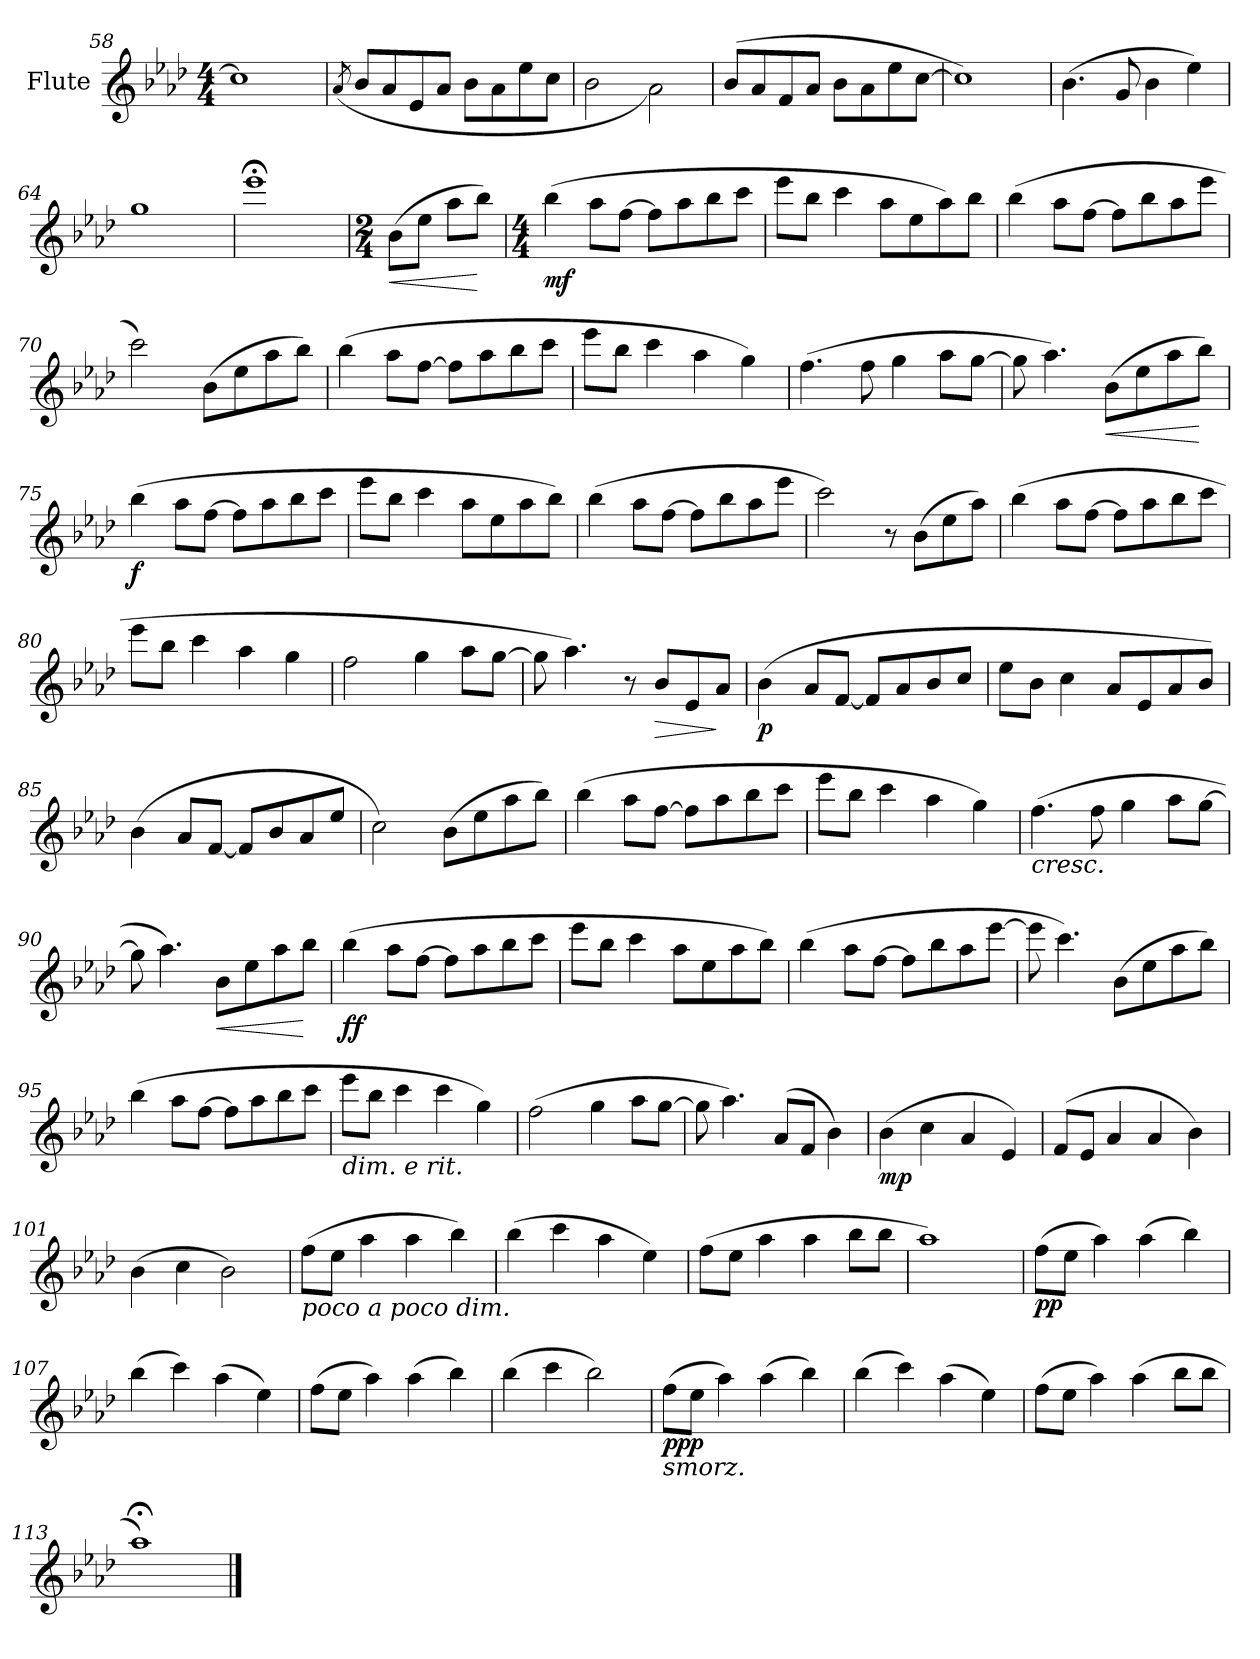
**kern	**dynam
*part1	*part1
*staff1	*staff1
*I"Flute	*
*I'Fl.	*
*clefG2	*
*k[b-e-a-d-]	*
*A-:	*
*M4/4	*
=58	=58
1cci]	.
=59	=59
(8qa-i/	.
8b-i/L	.
8a-i/	.
8e-i/	.
8a-i/J	.
8b-i\L	.
8a-i\	.
8ee-i\	.
8cci\J	.
=60	=60
2b-i\	.
2a-i\)	.
!!LO:LB:g=z
=61	=61
(8b-i/L	.
8a-i/	.
8fi/	.
8a-i/J	.
8b-i\L	.
8a-i\	.
8ee-i\	.
[8cci\J	.
=62	=62
1cci])	.
=63	=63
(4.b-i\	.
8gi/	.
4b-i\	.
4ee-i\)	.
=64	=64
1ggi	.
=65	=65
1eee-;i	.
=66	=66
*M2/4	*
!	!LO:HP:b
(8b-i\L	<
8ee-i\J	.
8aa-i\L	.
8bb-i\J)	[
!!LO:LB:g=z
=67	=67
*M4/4	*
(4bb-i\	mf
8aa-i\L	.
[8ffi\J	.
8ffi\L]	.
8aa-i\	.
8bb-i\	.
8ccci\J	.
=68	=68
8eee-i\L	.
8bb-i\J	.
4ccci\	.
8aa-i\L	.
8ee-i\	.
8aa-i\)	.
8bb-i\J	.
=69	=69
(4bb-i\	.
8aa-i\L	.
[8ffi\J	.
8ffi\L]	.
8bb-i\	.
8aa-i\	.
8eee-i\J	.
=70	=70
2ccci\)	.
(8b-i\L	.
8ee-i\	.
8aa-i\	.
8bb-i\J)	.
!!LO:LB:g=z
=71	=71
(4bb-i\	.
8aa-i\L	.
[8ffi\J	.
8ffi\L]	.
8aa-i\	.
8bb-i\	.
8ccci\J	.
=72	=72
8eee-i\L	.
8bb-i\J	.
4ccci\	.
4aa-i\	.
4ggi\)	.
=73	=73
(4.ffi\	.
8ffi\	.
4ggi\	.
8aa-i\L	.
[8ggi\J	.
=74	=74
8ggi\]	.
4.aa-i\)	.
!	!LO:HP:b
(8b-i\L	<
8ee-i\	.
8aa-i\	.
8bb-i\J)	[
!!LO:LB:g=z
=75	=75
(4bb-i\	f
8aa-i\L	.
[8ffi\J	.
8ffi\L]	.
8aa-i\	.
8bb-i\	.
8ccci\J	.
=76	=76
8eee-i\L	.
8bb-i\J	.
4ccci\	.
8aa-i\L	.
8ee-i\	.
8aa-i\	.
8bb-i\J)	.
=77	=77
(4bb-i\	.
8aa-i\L	.
[8ffi\J	.
8ffi\L]	.
8bb-i\	.
8aa-i\	.
8eee-i\J	.
=78	=78
2ccci\)	.
8r	.
(8b-i\L	.
8ee-i\	.
8aa-i\J)	.
!!LO:PB:g=z
=79	=79
(4bb-i\	.
8aa-i\L	.
[8ffi\J	.
8ffi\L]	.
8aa-i\	.
8bb-i\	.
8ccci\J	.
=80	=80
8eee-i\L	.
8bb-i\J	.
4ccci\	.
4aa-i\	.
4ggi\	.
=81	=81
2ffi\	.
4ggi\	.
8aa-i\L	.
[8ggi\J	.
=82	=82
8ggi\]	.
4.aa-i\)	.
8r	.
!	!LO:HP:b
8b-i/L	>
8e-i/	.
8a-i/J	]
!!LO:LB:g=z
=83	=83
(4b-i\	p
8a-i/L	.
[8fi/J	.
8fi/L]	.
8a-i/	.
8b-i/	.
8cci/J	.
=84	=84
8ee-i\L	.
8b-i\J	.
4cci\	.
8a-i/L	.
8e-i/	.
8a-i/	.
8b-i/J)	.
=85	=85
(4b-i\	.
8a-i/L	.
[8fi/J	.
8fi/L]	.
8b-i/	.
8a-i/	.
8ee-i/J	.
=86	=86
2cci\)	.
(8b-i\L	.
8ee-i\	.
8aa-i\	.
8bb-i\J)	.
!!LO:LB:g=z
=87	=87
(4bb-i\	.
8aa-i\L	.
[8ffi\J	.
8ffi\L]	.
8aa-i\	.
8bb-i\	.
8ccci\J	.
=88	=88
8eee-i\L	.
8bb-i\J	.
4ccci\	.
4aa-i\	.
4ggi\)	.
=89	=89
!LO:TX:b:i:t=cresc.	!
(4.ffi\	.
8ffi\	.
4ggi\	.
8aa-i\L	.
[8ggi\J	.
=90	=90
8ggi\]	.
4.aa-i\)	.
!	!LO:HP:b
8b-i\L	<
8ee-i\	.
8aa-i\	.
8bb-i\J	[
!!LO:LB:g=z
=91	=91
(4bb-i\	ff
8aa-i\L	.
[8ffi\J	.
8ffi\L]	.
8aa-i\	.
8bb-i\	.
8ccci\J	.
=92	=92
8eee-i\L	.
8bb-i\J	.
4ccci\	.
8aa-i\L	.
8ee-i\	.
8aa-i\	.
8bb-i\J)	.
=93	=93
(4bb-i\	.
8aa-i\L	.
[8ffi\J	.
8ffi\L]	.
8bb-i\	.
8aa-i\	.
[8eee-i\J	.
=94	=94
8eee-i\]	.
4.ccci\)	.
(8b-i\L	.
8ee-i\	.
8aa-i\	.
8bb-i\J)	.
=95	=95
(4bb-i\	.
8aa-i\L	.
[8ffi\J	.
8ffi\L]	.
8aa-i\	.
8bb-i\	.
8ccci\J	.
!!LO:LB:g=z
=96	=96
!LO:TX:b:i:t=dim. e rit.	!
8eee-i\L	.
8bb-i\J	.
4ccci\	.
4ccci\	.
4ggi\)	.
=97	=97
(2ffi\	.
4ggi\	.
8aa-i\L	.
[8ggi\J	.
=98	=98
8ggi\]	.
4.aa-i\)	.
(8a-i/L	.
8fi/J	.
4b-i\)	.
=99	=99
(4b-i\	mp
4cci\	.
4a-i/	.
4e-i/)	.
!!LO:LB:g=z
=100	=100
(8fi/L	.
8e-i/J	.
4a-i/	.
4a-i/	.
4b-i\)	.
=101	=101
(4b-i\	.
4cci\	.
2b-i\)	.
=102	=102
!LO:TX:b:i:t=poco a poco dim.	!
(8ffi\L	.
8ee-i\J	.
4aa-i\	.
4aa-i\	.
4bb-i\)	.
!!LO:LB:g=z
=103	=103
(4bb-i\	.
4ccci\	.
4aa-i\	.
4ee-i\)	.
=104	=104
(8ffi\L	.
8ee-i\J	.
4aa-i\	.
4aa-i\	.
8bb-i\L	.
8bb-i\J	.
=105	=105
1aa-i)	.
=106	=106
(8ffi\L	pp
8ee-i\J	.
4aa-i\)	.
(4aa-i\	.
4bb-i\)	.
=107	=107
(4bb-i\	.
4ccci\)	.
(4aa-i\	.
4ee-i\)	.
!!LO:LB:g=z
=108	=108
(8ffi\L	.
8ee-i\J	.
4aa-i\)	.
(4aa-i\	.
4bb-i\)	.
=109	=109
(4bb-i\	.
4ccci\	.
2bb-i\)	.
=110	=110
!LO:TX:b:i:t=smorz.	!
(8ffi\L	ppp
8ee-i\J	.
4aa-i\)	.
(4aa-i\	.
4bb-i\)	.
=111	=111
(4bb-i\	.
4ccci\)	.
(4aa-i\	.
4ee-i\)	.
=112	=112
(8ffi\L	.
8ee-i\J	.
4aa-i\)	.
(4aa-i\	.
8bb-i\L	.
8bb-i\J	.
=113	=113
1aa-;i)	.
==	==
*-	*-
